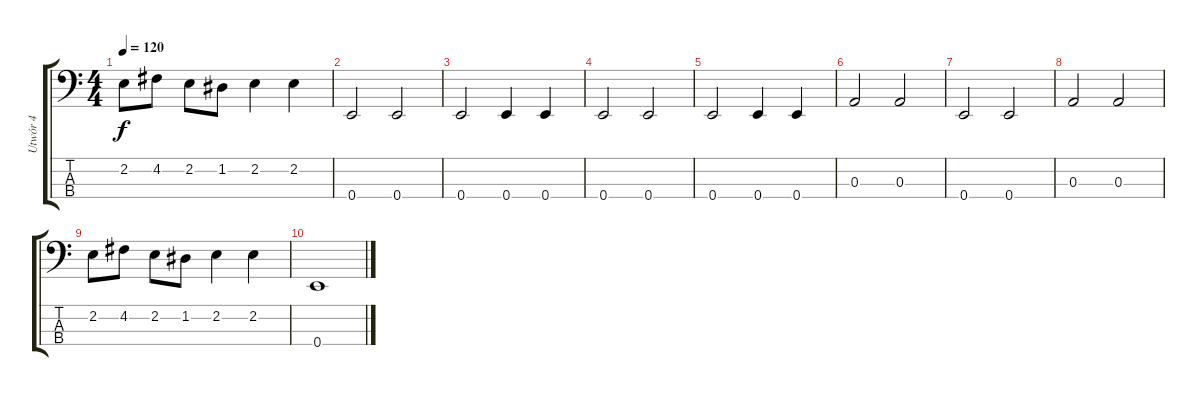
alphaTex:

\track ("Utwór 4" "Utwór 4") {instrument electricbassfinger}
\staff {score tabs}
\tuning (G2 D2 A1 E1) {hide}
\ts (4 4)
\tempo 120
\clef f4
\ks c
2.2.8{dy f} 4.2.8 2.2.8 1.2.8 2.2.4 2.2.4 |
0.4.2 0.4.2 |
0.4.2 0.4.4 0.4.4 |
0.4.2 0.4.2 |
0.4.2 0.4.4 0.4.4 |
0.3.2 0.3.2 |
0.4.2 0.4.2 |
0.3.2 0.3.2 |
2.2.8 4.2.8 2.2.8 1.2.8 2.2.4 2.2.4 |
0.4.1
